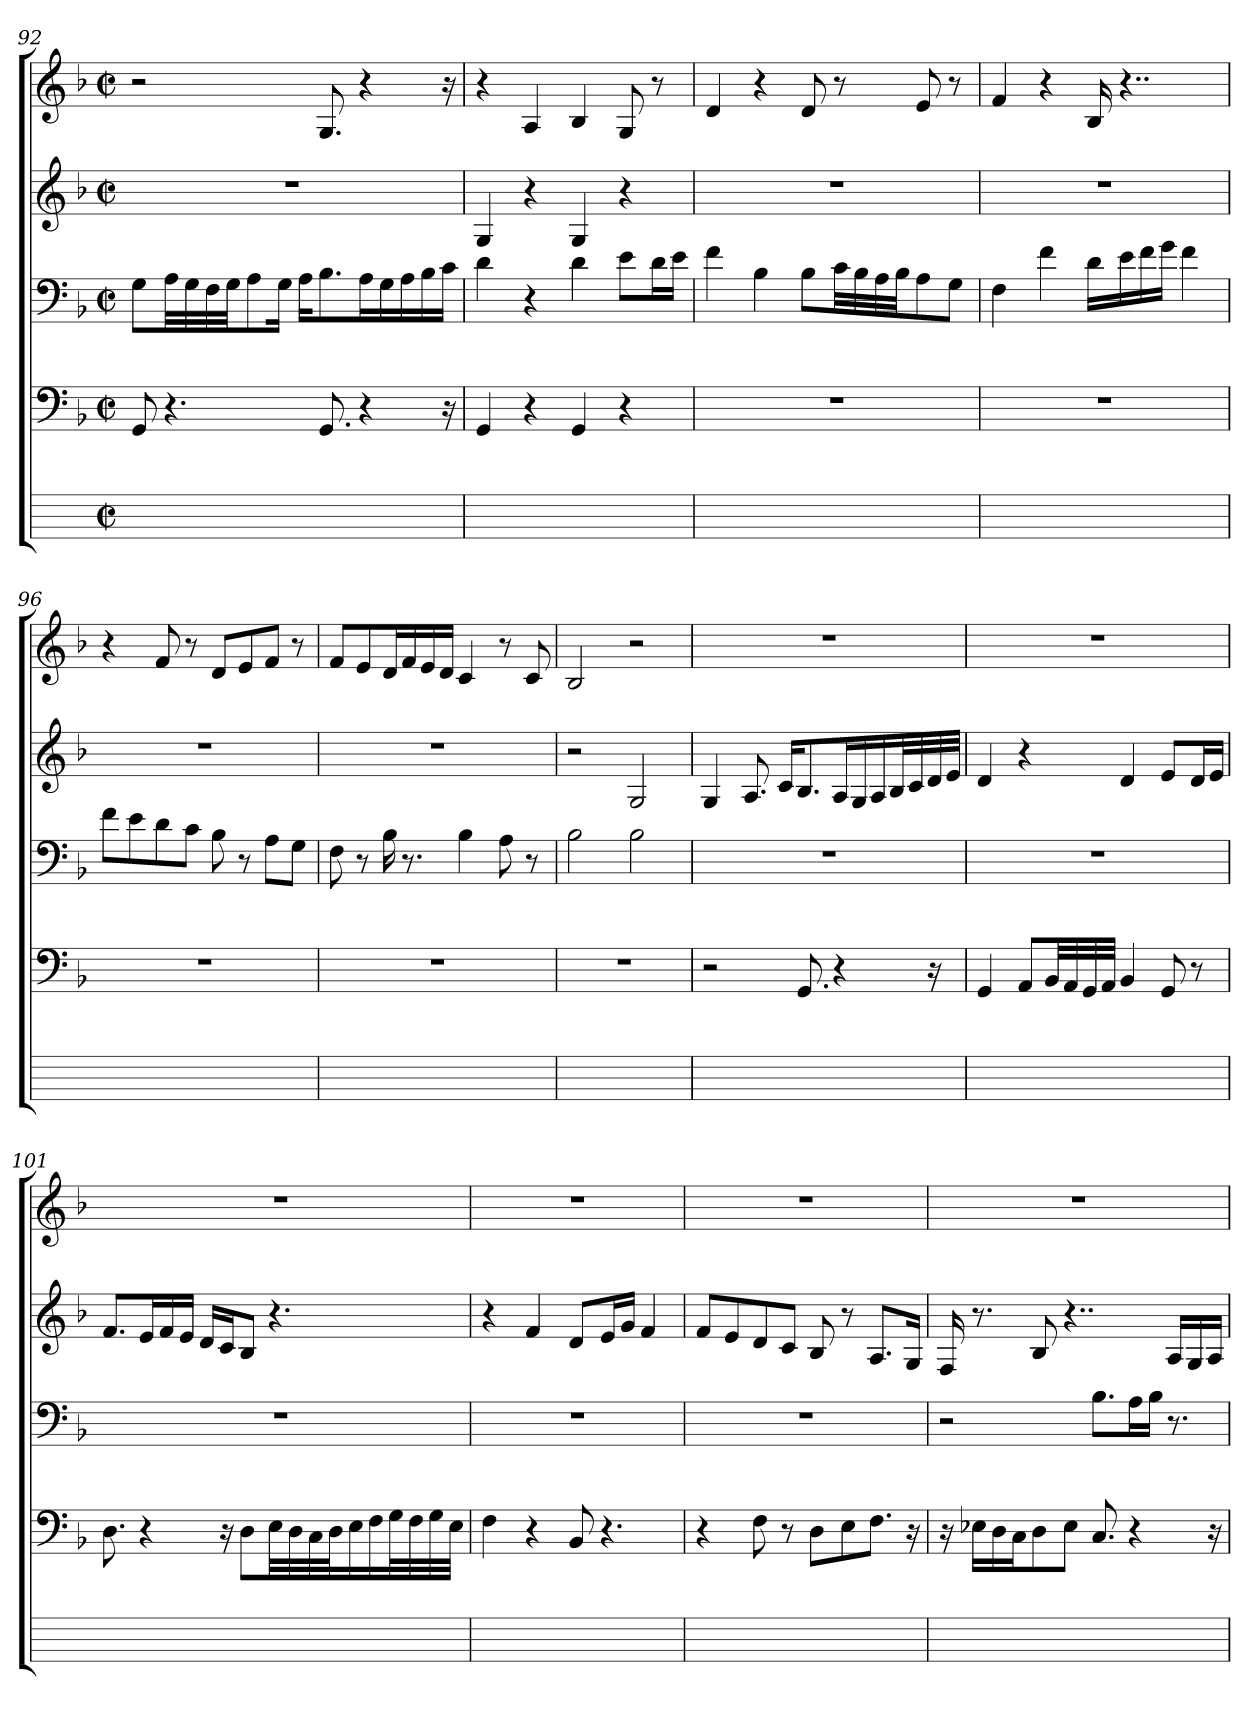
**kern	**kern	**kern	**kern	**kern
*part5	*part4	*part3	*part2	*part1
*staff5	*staff4	*staff3	*staff2	*staff1
*	*clefF4	*clefF4	*clefG2	*clefG2
*	*k[b-]	*k[b-]	*k[b-]	*k[b-]
*	*F:	*F:	*F:	*F:
*M2/2	*M2/2	*M2/2	*M2/2	*M2/2
*met(c|)	*met(c|)	*met(c|)	*met(c|)	*met(c|)
=92	=92	=92	=92	=92
1ryy	8GGi	8GiL	1r	2r
.	4.r	32AjLL	.	.
.	.	32Gj	.	.
.	.	32Fj	.	.
.	.	32GjJJ	.	.
.	.	8A	.	.
.	.	16GjJk	.	.
.	.	16AjKL	.	.
.	8.GGi	8.B-	.	8.G
.	4r	16AjL	.	4r
.	.	16G	.	.
.	.	16Aj	.	.
.	.	16B-j	.	.
.	16r	16cjJJ	.	16r
=93	=93	=93	=93	=93
1ryy	4GGi	4d	4Gi	4r
.	4r	4r	4r	4A
.	4GGi	4di	4Gi	4B-
.	4r	8eL	4r	8G
.	.	16djL	.	8r
.	.	16ejJJ	.	.
=94	=94	=94	=94	=94
1ryy	1r	4f	1r	4d
.	.	4B-	.	4r
.	.	8B-iL	.	8di
.	.	32cjLL	.	8r
.	.	32B-j	.	.
.	.	32Aj	.	.
.	.	32B-jJJ	.	.
.	.	8A	.	8e
.	.	8GJ	.	8r
=95	=95	=95	=95	=95
1ryy	1r	4F	1r	4f
.	.	4f	.	4r
.	.	16dLL	.	16B-
.	.	16ej	.	4..r
.	.	16fj	.	.
.	.	16gjJJ	.	.
.	.	4f	.	.
=96	=96	=96	=96	=96
1ryy	1r	8fiL	1r	4r
.	.	8e	.	.
.	.	8d	.	8f
.	.	8cJ	.	8r
.	.	8B-	.	8dL
.	.	8r	.	8eZ
.	.	8AL	.	8fJ
.	.	8GJ	.	8r
=97	=97	=97	=97	=97
1ryy	1r	8F	1r	8fiL
.	.	8r	.	8e
.	.	16B-	.	16dL
.	.	8.r	.	16fj
.	.	.	.	16ej
.	.	.	.	16djJJ
.	.	4B-i	.	4c
.	.	8A	.	8r
.	.	8r	.	8ci
=98	=98	=98	=98	=98
1ryy	1r	2B-	2r	2B-
.	.	2B-i	2G	2r
=99	=99	=99	=99	=99
1ryy	2r	1r	4Gi	1r
.	.	.	8.A	.
.	.	.	16cjKL	.
.	8.GG	.	8.B-	.
.	4r	.	16AjL	.
.	.	.	16G	.
.	.	.	16Aj	.
.	.	.	32B-jL	.
.	.	.	32cj	.
.	16r	.	32dj	.
.	.	.	32ejJJJ	.
=100	=100	=100	=100	=100
1ryy	4GGi	1r	4d	1r
.	8AAL	.	4r	.
.	32BB-jLL	.	.	.
.	32AAj	.	.	.
.	32GGj	.	.	.
.	32AAjJJJ	.	.	.
.	4BB-	.	4di	.
.	8GG	.	8eL	.
.	8r	.	16djL	.
.	.	.	16ejJJ	.
=101	=101	=101	=101	=101
1ryy	8.D	1r	8.fL	1r
.	4r	.	16ejL	.
.	.	.	16fj	.
.	.	.	16ejJJ	.
.	.	.	16djLL	.
.	16r	.	16cjJ	.
.	8DiL	.	8B-J	.
.	32EjLL	.	4.r	.
.	32Dj	.	.	.
.	32Cj	.	.	.
.	32DjJ	.	.	.
.	16E	.	.	.
.	16Fj	.	.	.
.	32GjL	.	.	.
.	32Fj	.	.	.
.	32Gj	.	.	.
.	32EjJJJ	.	.	.
=102	=102	=102	=102	=102
1ryy	4F	1r	4r	1r
.	4r	.	4f	.
.	8BB-	.	8dL	.
.	4.r	.	16ejL	.
.	.	.	16gjJJ	.
.	.	.	4f	.
=103	=103	=103	=103	=103
1ryy	4r	1r	8fiL	1r
.	.	.	8e	.
.	8F	.	8d	.
.	8r	.	8cJ	.
.	8DL	.	8B-	.
.	8EZ	.	8r	.
.	8.FJ	.	8.AL	.
.	16r	.	16GjJk	.
=104	=104	=104	=104	=104
1ryy	16r	2r	16F	1r
.	16E-XjLL	.	8.r	.
.	16DZ	.	.	.
.	16CjJ	.	.	.
.	8D	.	8B-	.
.	8E-ZJ	.	4..r	.
.	8.C	8.B-iL	.	.
.	4r	16AjL	.	.
.	.	16B-iJJ	.	.
.	.	8.r	16AjLL	.
.	.	.	16Gj	.
.	16r	.	16AjJJ	.
=	=	=	=	=
*-	*-	*-	*-	*-
